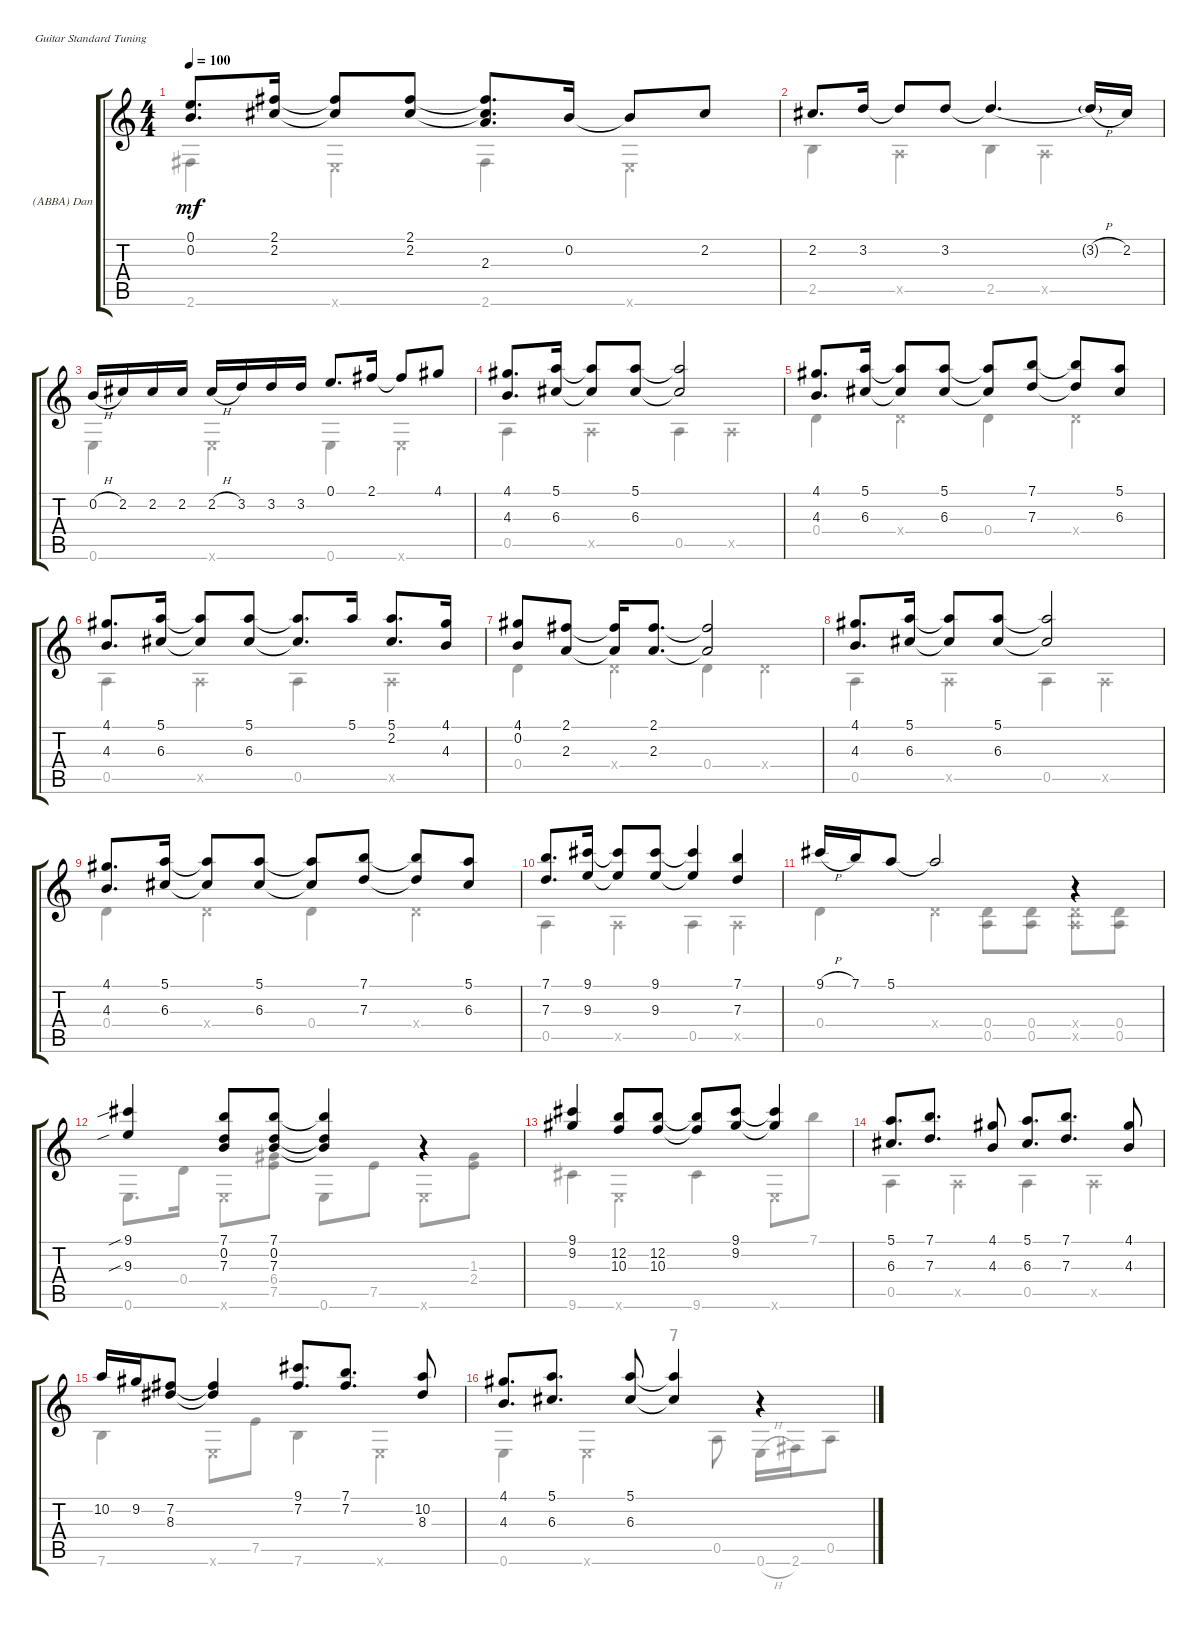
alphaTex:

\defaultSystemsLayout 4
\bracketExtendMode groupsimilarinstruments
\firstSystemTrackNameOrientation horizontal
\otherSystemsTrackNameOrientation horizontal
\track ("(ABBA) Dancing Queen" "(ABBA) Dan") {instrument acousticguitarnylon}
\staff {score tabs}
\tuning (E4 B3 G3 D3 A2 E2)
\voice
\ts (4 4)
\tempo 100
\clef g2
\ks c
(0.1 0.2).8{d dy mf} (2.1 2.2).16 (2.1{t} 2.2{t}).8 (2.1 2.2).8 (2.2{t} 2.1{t} 2.3).8{d} 0.2.16 0.2{t}.8 2.2.8 |
2.2.8{d} 3.2.16 3.2{t}.8 3.2.8 3.2{t}.4{d legatoorigin} 3.2{h g}.16 2.2.16 |
0.2{h}.16 2.2.16 2.2.16 2.2.16 2.2{h}.16 3.2.16 3.2.16 3.2.16 0.1.8{d} 2.1.16 2.1{t}.8 4.1.8 |
(4.1 4.3).8{d} (6.3 5.1).16 (5.1{t} 6.3{t}).8 (5.1 6.3).8 (6.3{t} 5.1{t}).2 |
(4.1 4.3).8{d} (5.1 6.3).16 (6.3{t} 5.1{t}).8 (6.3 5.1).8 (5.1{t} 6.3{t}).8 (7.3 7.1).8 (7.1{t} 7.3{t}).8 (5.1 6.3).8 |
(4.1 4.3).8{d} (5.1 6.3).16 (6.3{t} 5.1{t}).8 (6.3 5.1).8 (5.1{t} 6.3{t}).8{d} 5.1.16 (5.1 2.2).8{d} (4.1 4.3).16 |
(4.1 0.2).8 (2.1 2.3).8 (2.3{t} 2.1{t}).16 (2.3 2.1).8{d} (2.1{t} 2.3{t}).2 |
(4.1 4.3).8{d} (5.1 6.3).16 (5.1{t} 6.3{t}).8 (5.1 6.3).8 (6.3{t} 5.1{t}).2 |
(4.1 4.3).8{d} (5.1 6.3).16 (6.3{t} 5.1{t}).8 (5.1 6.3).8 (6.3{t} 5.1{t}).8 (7.3 7.1).8 (7.1{t} 7.3{t}).8 (5.1 6.3).8 |
(7.1 7.3).8{d} (9.1 9.3).16 (9.1{t} 9.3{t}).8 (9.1 9.3).8 (9.1{t} 9.3{t}).4 (7.1 7.3).4 |
9.1{h}.16 7.1.16 5.1.8 5.1{t}.2 r.4 |
(9.1{sib} 9.3{sib}).4 (7.1 0.2 7.3).8 (7.1 0.2 7.3).8 (7.3{t} 0.2{t} 7.1{t}).4 r.4 |
(9.1 9.2).4 (12.2 10.3).8 (12.2 10.3).8 (12.2{t} 10.3{t}).8 (9.1 9.2).8 (9.2{t} 9.1{t}).4 |
(5.1 6.3).8{d} (7.3 7.1).8{d} (4.1 4.3).8 (6.3 5.1).8{d} (7.1 7.3).8{d} (4.3 4.1).8 |
10.2.16 9.2.16 (7.2 8.3).8 (7.2{t} 8.3{t}).4 (9.1 7.2).8{d} (7.1 7.2).8{d} (10.2 8.3).8 |
(4.1 4.3).8{d} (6.3 5.1).8{d} (5.1 6.3).8 (6.3{t} 5.1{t}).4 r.4
\voice
\clef g2
\ottava regular
\simile none
\ks c
2.6.4{dy mf} 0.6{x}.4 2.6.4 0.6{x}.4 |
2.5.4 0.5{x}.4 2.5.4 0.5{x}.4 |
0.6.4 0.6{x}.4 0.6.4 0.6{x}.4 |
0.5.4 0.5{x}.4 0.5.4 0.5{x}.4 |
0.4.4 0.4{x}.4 0.4.4 0.4{x}.4 |
0.5.4 0.5{x}.4 0.5.4 0.5{x}.4 |
0.4.4 0.4{x}.4 0.4.4 0.4{x}.4 |
0.5.4 0.5{x}.4 0.5.4 0.5{x}.4 |
0.4.4 0.4{x}.4 0.4.4 0.4{x}.4 |
0.5.4 0.5{x}.4 0.5.4 0.5{x}.4 |
0.4.4 0.4{x}.4 (0.4 0.5).8 (0.5 0.4).8 (0.4{x} 0.5{x}).8 (0.5 0.4).8 |
0.6.8{d} 0.4.16 0.6{x}.8 (7.5 6.4).8 0.6.8 7.5.8 0.6{x}.8 (2.4 1.3).8 |
9.6.4 0.6{x}.4 9.6.4 0.6{x}.8 7.1.8 |
0.5.4 0.5{x}.4 0.5.4 0.5{x}.4 |
7.6.4 0.6{x}.8 7.5.8 7.6.4 0.6{x}.4 |
0.6.4 0.6{x}.4 r.8 0.5.8 0.6{h}.16 2.6.16 0.5.8
